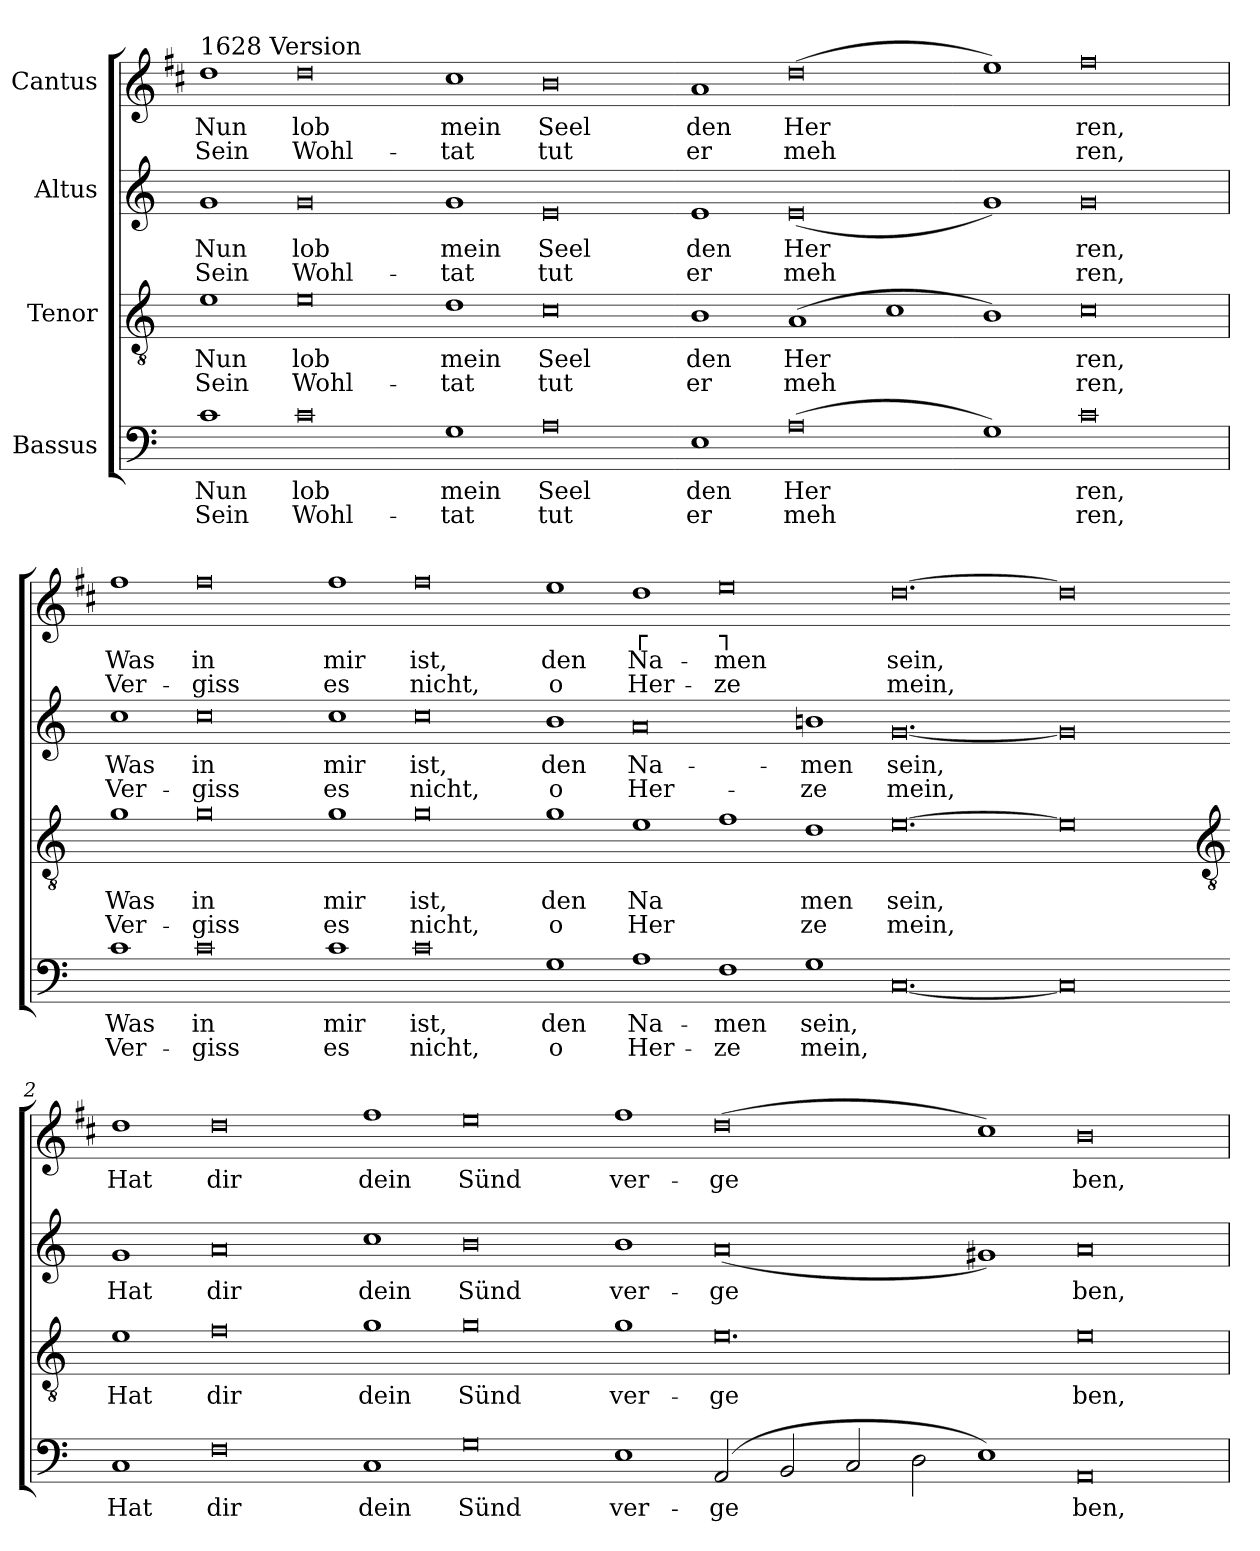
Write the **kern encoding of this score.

**kern	**text	**text	**kern	**text	**text	**kern	**text	**text	**kern	**text	**text
*part4	*part4	*part4	*part3	*part3	*part3	*part2	*part2	*part2	*part1	*part1	*part1
*staff4	*staff4	*staff4	*staff3	*staff3	*staff3	*staff2	*staff2	*staff2	*staff1	*staff1	*staff1
*I"Bassus	*	*	*I"Tenor	*	*	*I"Altus	*	*	*I"Cantus	*	*
*clefF4	*	*	*clefGv2	*	*	*clefG2	*	*	*clefG2	*	*
*	*	*	*	*	*	*	*	*	*ITrd1c2	*	*
*k[]	*	*	*k[]	*	*	*k[]	*	*	*k[]	*	*
*C:	*	*	*C:	*	*	*C:	*	*	*C:	*	*
=	=	=	=	=	=	=	=	=	=	=	=
!	!	!	!	!	!	!	!	!	!LO:TX:a:t=1628 Version	!	!
!	!LO:LY:b	!LO:LY:b	!	!LO:LY:b	!LO:LY:b	!	!LO:LY:b	!LO:LY:b	!	!LO:LY:b	!LO:LY:b
1c	Nun	Sein	1e	Nun	Sein	1g	Nun	Sein	1cc	Nun	Sein
!	!LO:LY:b	!LO:LY:b	!	!LO:LY:b	!LO:LY:b	!	!LO:LY:b	!LO:LY:b	!	!LO:LY:b	!LO:LY:b
0c	lob	Wohl-	0e	lob	Wohl-	0g	lob	Wohl-	0cc	lob	Wohl-
!	!LO:LY:b	!LO:LY:b	!	!LO:LY:b	!LO:LY:b	!	!LO:LY:b	!LO:LY:b	!	!LO:LY:b	!LO:LY:b
1G	-mein	tat	1d	-mein	tat	1g	-mein	tat	1b	-mein	tat
!	!LO:LY:b	!LO:LY:b	!	!LO:LY:b	!LO:LY:b	!	!LO:LY:b	!LO:LY:b	!	!LO:LY:b	!LO:LY:b
0A	Seel	tut	0c	Seel	tut	0e	Seel	tut	0a	Seel	tut
!	!LO:LY:b	!LO:LY:b	!	!LO:LY:b	!LO:LY:b	!	!LO:LY:b	!LO:LY:b	!	!LO:LY:b	!LO:LY:b
1E	den	er	1B	den	er	1e	den	er	1g	den	er
!	!LO:LY:b	!LO:LY:b	!	!LO:LY:b	!LO:LY:b	!	!LO:LY:b	!LO:LY:b	!	!LO:LY:b	!LO:LY:b
(>0A	Her	meh	(<1A	Her	meh	(<0e	Her	meh	(>0cc	Her	meh
.	.	.	1c	.	.	.	.	.	.	.	.
1G)	.	.	1B)	.	.	1g)	.	.	1dd)	.	.
!	!LO:LY:b	!LO:LY:b	!	!LO:LY:b	!LO:LY:b	!	!LO:LY:b	!LO:LY:b	!	!LO:LY:b	!LO:LY:b
0c	ren,	ren,	0c	ren,	ren,	0g	ren,	ren,	0ee	ren,	ren,
=1	=1	=1	=1	=1	=1	=1	=1	=1	=1	=1	=1
!	!LO:LY:b	!LO:LY:b	!	!LO:LY:b	!LO:LY:b	!	!LO:LY:b	!LO:LY:b	!	!LO:LY:b	!LO:LY:b
1c	Was	Ver-	1g	Was	Ver-	1cc	Was	Ver-	1ee	Was	Ver-
!	!LO:LY:b	!LO:LY:b	!	!LO:LY:b	!LO:LY:b	!	!LO:LY:b	!LO:LY:b	!	!LO:LY:b	!LO:LY:b
0c	-in	giss	0g	-in	giss	0cc	-in	giss	0ee	-in	giss
!	!LO:LY:b	!LO:LY:b	!	!LO:LY:b	!LO:LY:b	!	!LO:LY:b	!LO:LY:b	!	!LO:LY:b	!LO:LY:b
1c	mir	es	1g	mir	es	1cc	mir	es	1ee	mir	es
!	!LO:LY:b	!LO:LY:b	!	!LO:LY:b	!LO:LY:b	!	!LO:LY:b	!LO:LY:b	!	!LO:LY:b	!LO:LY:b
0c	ist,	nicht,	0g	ist,	nicht,	0cc	ist,	nicht,	0ee	ist,	nicht,
!	!LO:LY:b	!LO:LY:b	!	!LO:LY:b	!LO:LY:b	!	!LO:LY:b	!LO:LY:b	!	!LO:LY:b	!LO:LY:b
1G	den	o	1g	den	o	1b	den	o	1dd	den	o
!	!	!	!	!	!	!	!	!	!LO:TX:b:t=┌	!	!
!	!LO:LY:b	!LO:LY:b	!	!LO:LY:b	!LO:LY:b	!	!LO:LY:b	!LO:LY:b	!	!LO:LY:b	!LO:LY:b
1A	Na-	-Her-	1e	Na	Her	0a	Na-	-Her-	1cc	Na-	-Her-
!	!	!	!	!	!	!	!	!	!LO:TX:b:t=┐	!	!
!	!LO:LY:b	!LO:LY:b	!	!	!	!	!	!	!	!LO:LY:b	!LO:LY:b
1F	-men	ze	1f	.	.	.	.	.	0dd	-men	ze
!	!LO:LY:b	!LO:LY:b	!	!LO:LY:b	!LO:LY:b	!	!LO:LY:b	!LO:LY:b	!	!	!
1G	sein,	mein,	1d	men	ze	1bn	-men	ze	.	.	.
!	!	!	!	!LO:LY:b	!LO:LY:b	!	!LO:LY:b	!LO:LY:b	!	!LO:LY:b	!LO:LY:b
[0.C	.	.	[0.e	sein,	mein,	[0.g	sein,	mein,	[0.cc	sein,	mein,
0C]	.	.	0e]	.	.	0g]	.	.	0cc]	.	.
!!LO:LB:g=z
=2-	=2-	=2-	=2-	=2-	=2-	=2-	=2-	=2-	=2-	=2-	=2-
*	*	*	*clefGv2	*	*	*	*	*	*	*	*
!	!LO:LY:b	!	!	!LO:LY:b	!	!	!LO:LY:b	!	!	!LO:LY:b	!
1C	Hat	.	1e	Hat	.	1g	Hat	.	1cc	Hat	.
!	!LO:LY:b	!	!	!LO:LY:b	!	!	!LO:LY:b	!	!	!LO:LY:b	!
0F	dir	.	0f	dir	.	0a	dir	.	0cc	dir	.
!	!LO:LY:b	!	!	!LO:LY:b	!	!	!LO:LY:b	!	!	!LO:LY:b	!
1C	dein	.	1g	dein	.	1cc	dein	.	1ee	dein	.
!	!LO:LY:b	!	!	!LO:LY:b	!	!	!LO:LY:b	!	!	!LO:LY:b	!
0G	Sünd	.	0g	Sünd	.	0b	Sünd	.	0dd	Sünd	.
!	!LO:LY:b	!	!	!LO:LY:b	!	!	!LO:LY:b	!	!	!LO:LY:b	!
1E	ver-	.	1g	ver-	.	1b	ver-	.	1ee	ver-	.
!	!LO:LY:b	!	!	!LO:LY:b	!	!	!LO:LY:b	!	!	!LO:LY:b	!
(<2AA	-ge	.	0.e	-ge	.	(<0a	-ge	.	(>0cc	-ge	.
2BB	.	.	.	.	.	.	.	.	.	.	.
2C	.	.	.	.	.	.	.	.	.	.	.
2D	.	.	.	.	.	.	.	.	.	.	.
1E)	.	.	.	.	.	1g#X)	.	.	1b)	.	.
!	!LO:LY:b	!	!	!LO:LY:b	!	!	!LO:LY:b	!	!	!LO:LY:b	!
0AA	ben,	.	0e	ben,	.	0a	ben,	.	0a	ben,	.
=	=	=	=	=	=	=	=	=	=	=	=
*-	*-	*-	*-	*-	*-	*-	*-	*-	*-	*-	*-
